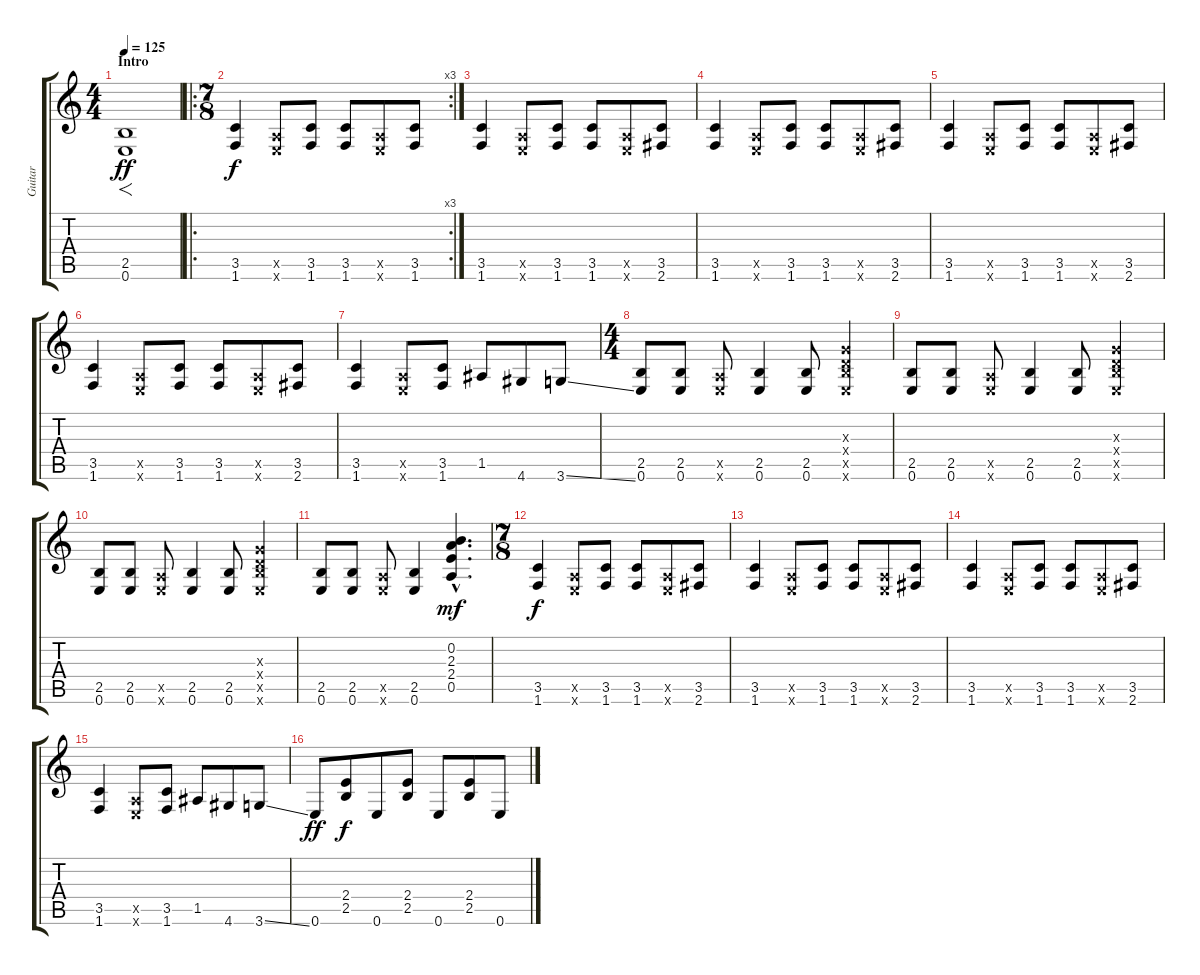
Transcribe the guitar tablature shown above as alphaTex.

\track ("Guitar" "Guitar") {instrument distortionguitar}
\staff {score tabs}
\tuning (E4 B3 G3 D3 A2 E2) {hide}
\ts (4 4)
\section ("" "Intro")
\tempo 125
\clef g2
\ks c
(2.5 0.6).1{f dy ff instrument distortionguitar} |
\ro
\rc 3
\ts (7 8)
(3.5 1.6).4{dy f} (0.5{x} 0.6{x}).8 (3.5 1.6).8 (3.5 1.6).8 (0.5{x} 0.6{x}).8 (3.5 1.6).8 |
(3.5 1.6).4 (0.5{x} 0.6{x}).8 (3.5 1.6).8 (3.5 1.6).8 (0.5{x} 0.6{x}).8 (3.5 2.6).8 |
(3.5 1.6).4 (0.5{x} 0.6{x}).8 (3.5 1.6).8 (3.5 1.6).8 (0.5{x} 0.6{x}).8 (3.5 2.6).8 |
(3.5 1.6).4 (0.5{x} 0.6{x}).8 (3.5 1.6).8 (3.5 1.6).8 (0.5{x} 0.6{x}).8 (3.5 2.6).8 |
(3.5 1.6).4 (0.5{x} 0.6{x}).8 (3.5 1.6).8 (3.5 1.6).8 (0.5{x} 0.6{x}).8 (3.5 2.6).8 |
(3.5 1.6).4 (0.5{x} 0.6{x}).8 (3.5 1.6).8 1.5.8 4.6.8 3.6{ss}.8 |
\ts (4 4)
(2.5 0.6).8 (2.5 0.6).8 (0.5{x} 0.6{x}).8 (2.5 0.6).4 (2.5 0.6).8 (0.3{x} 0.4{x} 2.5{x} 0.6{x}).4 |
(2.5 0.6).8 (2.5 0.6).8 (0.5{x} 0.6{x}).8 (2.5 0.6).4 (2.5 0.6).8 (0.3{x} 0.4{x} 2.5{x} 0.6{x}).4 |
(2.5 0.6).8 (2.5 0.6).8 (0.5{x} 0.6{x}).8 (2.5 0.6).4 (2.5 0.6).8 (0.3{x} 0.4{x} 2.5{x} 0.6{x}).4 |
(2.5 0.6).8 (2.5 0.6).8 (0.5{x} 0.6{x}).8 (2.5 0.6).4 (0.2{hac} 2.3{hac} 2.4{hac} 0.5{hac}).4{d dy mf} |
\ts (7 8)
(3.5 1.6).4{dy f} (0.5{x} 0.6{x}).8 (3.5 1.6).8 (3.5 1.6).8 (0.5{x} 0.6{x}).8 (3.5 2.6).8 |
(3.5 1.6).4 (0.5{x} 0.6{x}).8 (3.5 1.6).8 (3.5 1.6).8 (0.5{x} 0.6{x}).8 (3.5 2.6).8 |
(3.5 1.6).4 (0.5{x} 0.6{x}).8 (3.5 1.6).8 (3.5 1.6).8 (0.5{x} 0.6{x}).8 (3.5 2.6).8 |
(3.5 1.6).4 (0.5{x} 0.6{x}).8 (3.5 1.6).8 1.5.8 4.6.8 3.6{ss}.8 |
0.6.8{dy ff} (2.4 2.5).8{dy f} 0.6.8 (2.4 2.5).8 0.6.8 (2.4 2.5).8 0.6.8
